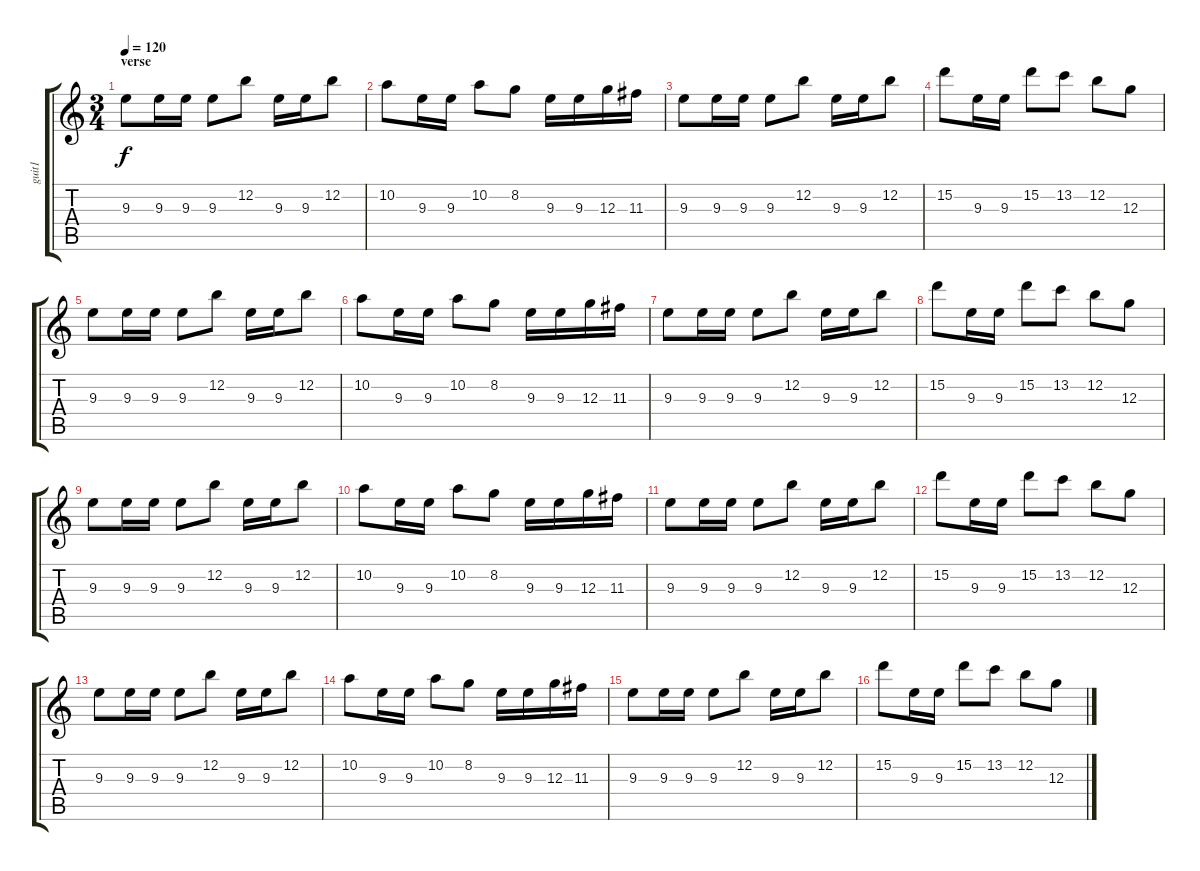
\track ("guit1" "guit1") {instrument distortionguitar}
\staff {score tabs}
\tuning (E4 B3 G3 D3 A2 E2) {hide}
\ts (3 4)
\section ("" "verse")
\tempo 120
\clef g2
\ks c
9.3.8{dy f instrument distortionguitar} 9.3.16 9.3.16 9.3.8 12.2.8 9.3.16 9.3.16 12.2.8 |
10.2.8 9.3.16 9.3.16 10.2.8 8.2.8 9.3.16 9.3.16 12.3.16 11.3.16 |
9.3.8 9.3.16 9.3.16 9.3.8 12.2.8 9.3.16 9.3.16 12.2.8 |
15.2.8 9.3.16 9.3.16 15.2.8 13.2.8 12.2.8 12.3.8 |
9.3.8 9.3.16 9.3.16 9.3.8 12.2.8 9.3.16 9.3.16 12.2.8 |
10.2.8 9.3.16 9.3.16 10.2.8 8.2.8 9.3.16 9.3.16 12.3.16 11.3.16 |
9.3.8 9.3.16 9.3.16 9.3.8 12.2.8 9.3.16 9.3.16 12.2.8 |
15.2.8 9.3.16 9.3.16 15.2.8 13.2.8 12.2.8 12.3.8 |
9.3.8 9.3.16 9.3.16 9.3.8 12.2.8 9.3.16 9.3.16 12.2.8 |
10.2.8 9.3.16 9.3.16 10.2.8 8.2.8 9.3.16 9.3.16 12.3.16 11.3.16 |
9.3.8 9.3.16 9.3.16 9.3.8 12.2.8 9.3.16 9.3.16 12.2.8 |
15.2.8 9.3.16 9.3.16 15.2.8 13.2.8 12.2.8 12.3.8 |
9.3.8 9.3.16 9.3.16 9.3.8 12.2.8 9.3.16 9.3.16 12.2.8 |
10.2.8 9.3.16 9.3.16 10.2.8 8.2.8 9.3.16 9.3.16 12.3.16 11.3.16 |
9.3.8 9.3.16 9.3.16 9.3.8 12.2.8 9.3.16 9.3.16 12.2.8 |
15.2.8 9.3.16 9.3.16 15.2.8 13.2.8 12.2.8 12.3.8
